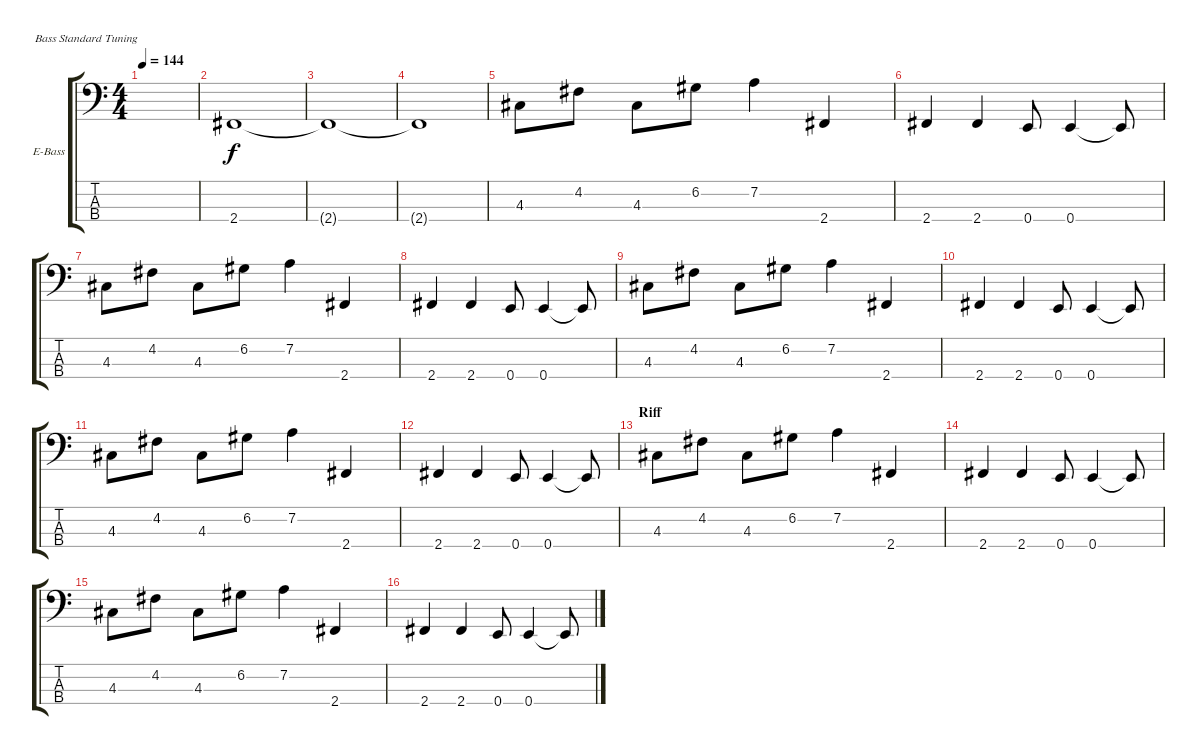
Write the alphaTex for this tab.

\bracketExtendMode groupsimilarinstruments
\firstSystemTrackNameOrientation horizontal
\otherSystemsTrackNameOrientation horizontal
\track ("Bass" "E-Bass") {instrument electricbassfinger}
\staff {score tabs}
\tuning (G2 D2 A1 E1)
\ts (4 4)
\tempo 144
\clef f4
\ks c
|
2.4.1 |
2.4{t}.1 |
2.4{t}.1 |
4.3.8 4.2.8 4.3.8 6.2.8 7.2.4 2.4.4 |
2.4.4 2.4.4 0.4.8 0.4.4 0.4{t}.8 |
4.3.8 4.2.8 4.3.8 6.2.8 7.2.4 2.4.4 |
2.4.4 2.4.4 0.4.8 0.4.4 0.4{t}.8 |
4.3.8 4.2.8 4.3.8 6.2.8 7.2.4 2.4.4 |
2.4.4 2.4.4 0.4.8 0.4.4 0.4{t}.8 |
4.3.8 4.2.8 4.3.8 6.2.8 7.2.4 2.4.4 |
2.4.4 2.4.4 0.4.8 0.4.4 0.4{t}.8 |
\section ("" "Riff")
4.3.8 4.2.8 4.3.8 6.2.8 7.2.4 2.4.4 |
2.4.4 2.4.4 0.4.8 0.4.4 0.4{t}.8 |
4.3.8 4.2.8 4.3.8 6.2.8 7.2.4 2.4.4 |
2.4.4 2.4.4 0.4.8 0.4.4 0.4{t}.8
